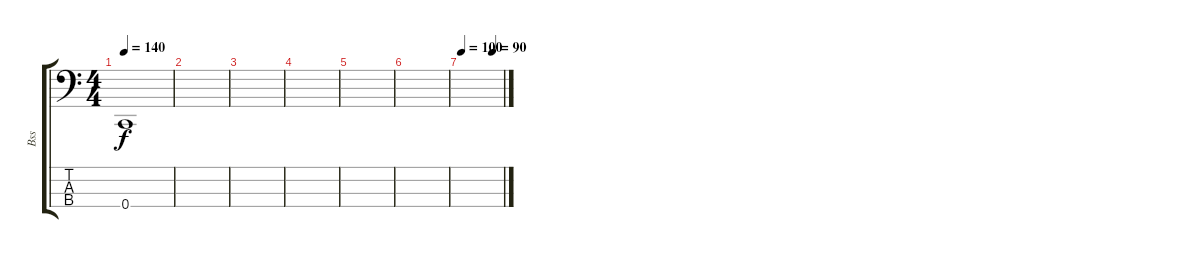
\track ("Bss" "Bss") {instrument electricbasspick}
\staff {score tabs}
\tuning (G2 D2 G1 C1) {hide}
\ts (4 4)
\tempo 140
\clef f4
\ks c
0.4{t}.1{dy f} |
|
|
|
|
|
\tempo 100
\tempo (90 0.75)
